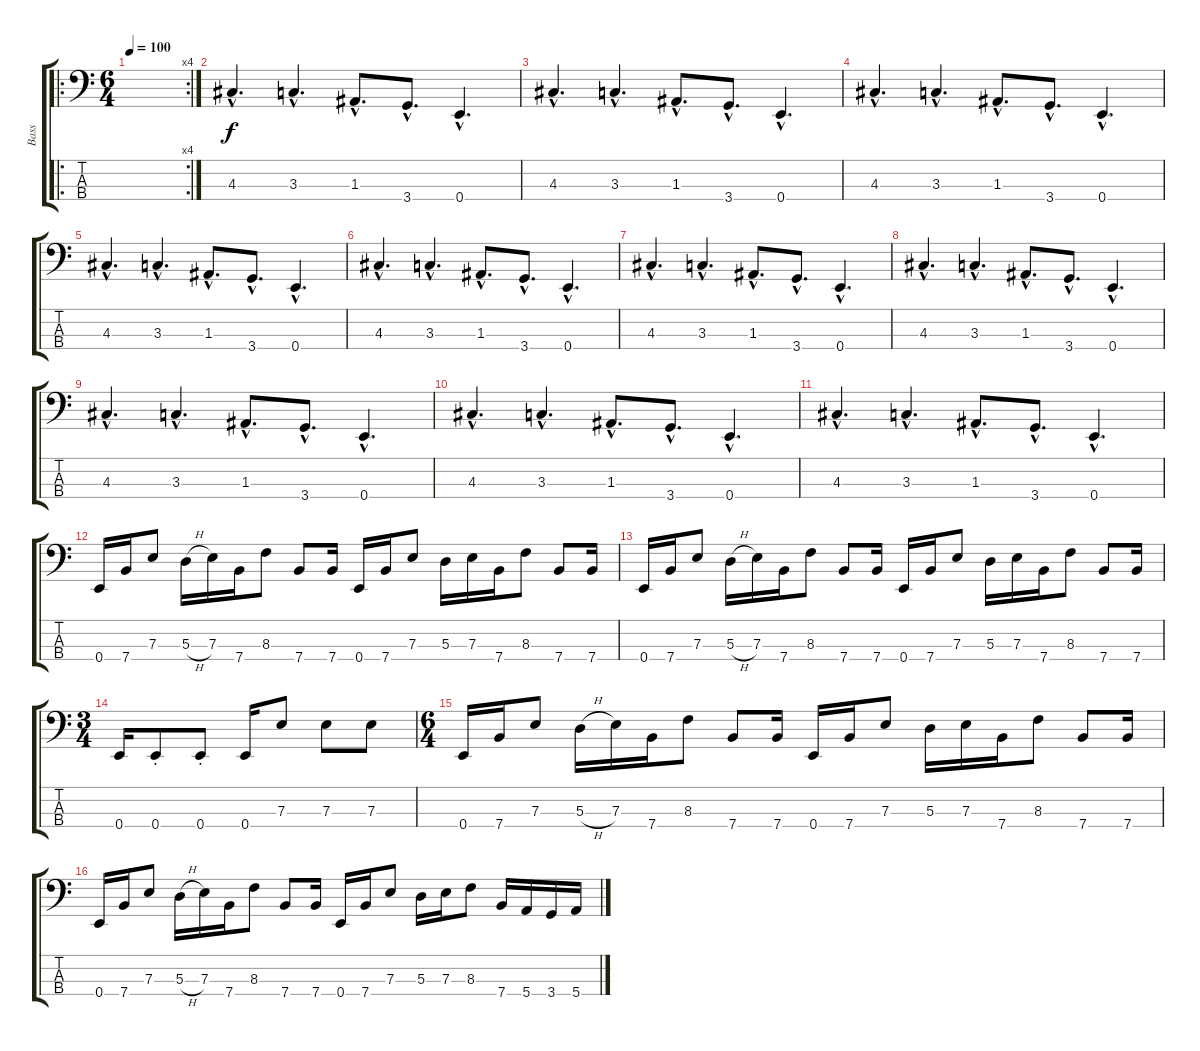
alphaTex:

\track ("Bass" "Bass") {instrument electricbassfinger}
\staff {score tabs}
\tuning (G2 D2 A1 E1) {hide}
\ro
\rc 4
\ts (6 4)
\tempo 100
\clef f4
\ks c
|
4.3{hac}.4{d} 3.3{hac}.4{d} 1.3{hac}.8{d} 3.4{hac}.8{d} 0.4{hac}.4{d} |
4.3{hac}.4{d} 3.3{hac}.4{d} 1.3{hac}.8{d} 3.4{hac}.8{d} 0.4{hac}.4{d} |
4.3{hac}.4{d} 3.3{hac}.4{d} 1.3{hac}.8{d} 3.4{hac}.8{d} 0.4{hac}.4{d} |
4.3{hac}.4{d} 3.3{hac}.4{d} 1.3{hac}.8{d} 3.4{hac}.8{d} 0.4{hac}.4{d} |
4.3{hac}.4{d} 3.3{hac}.4{d} 1.3{hac}.8{d} 3.4{hac}.8{d} 0.4{hac}.4{d} |
4.3{hac}.4{d} 3.3{hac}.4{d} 1.3{hac}.8{d} 3.4{hac}.8{d} 0.4{hac}.4{d} |
4.3{hac}.4{d} 3.3{hac}.4{d} 1.3{hac}.8{d} 3.4{hac}.8{d} 0.4{hac}.4{d} |
4.3{hac}.4{d} 3.3{hac}.4{d} 1.3{hac}.8{d} 3.4{hac}.8{d} 0.4{hac}.4{d} |
4.3{hac}.4{d} 3.3{hac}.4{d} 1.3{hac}.8{d} 3.4{hac}.8{d} 0.4{hac}.4{d} |
4.3{hac}.4{d} 3.3{hac}.4{d} 1.3{hac}.8{d} 3.4{hac}.8{d} 0.4{hac}.4{d} |
0.4.16 7.4.16 7.3.8 5.3{h}.16 7.3.16 7.4.16 8.3.8 7.4.8 7.4.16 0.4.16 7.4.16 7.3.8 5.3.16 7.3.16 7.4.16 8.3.8 7.4.8 7.4.16 |
0.4.16 7.4.16 7.3.8 5.3{h}.16 7.3.16 7.4.16 8.3.8 7.4.8 7.4.16 0.4.16 7.4.16 7.3.8 5.3.16 7.3.16 7.4.16 8.3.8 7.4.8 7.4.16 |
\ts (3 4)
0.4.16 0.4{st}.8 0.4{st}.8 0.4.16 7.3.8 7.3.8 7.3.8 |
\ts (6 4)
0.4.16 7.4.16 7.3.8 5.3{h}.16 7.3.16 7.4.16 8.3.8 7.4.8 7.4.16 0.4.16 7.4.16 7.3.8 5.3.16 7.3.16 7.4.16 8.3.8 7.4.8 7.4.16 |
0.4.16 7.4.16 7.3.8 5.3{h}.16 7.3.16 7.4.16 8.3.8 7.4.8 7.4.16 0.4.16 7.4.16 7.3.8 5.3.16 7.3.16 8.3.8 7.4.16 5.4.16 3.4.16 5.4.16
